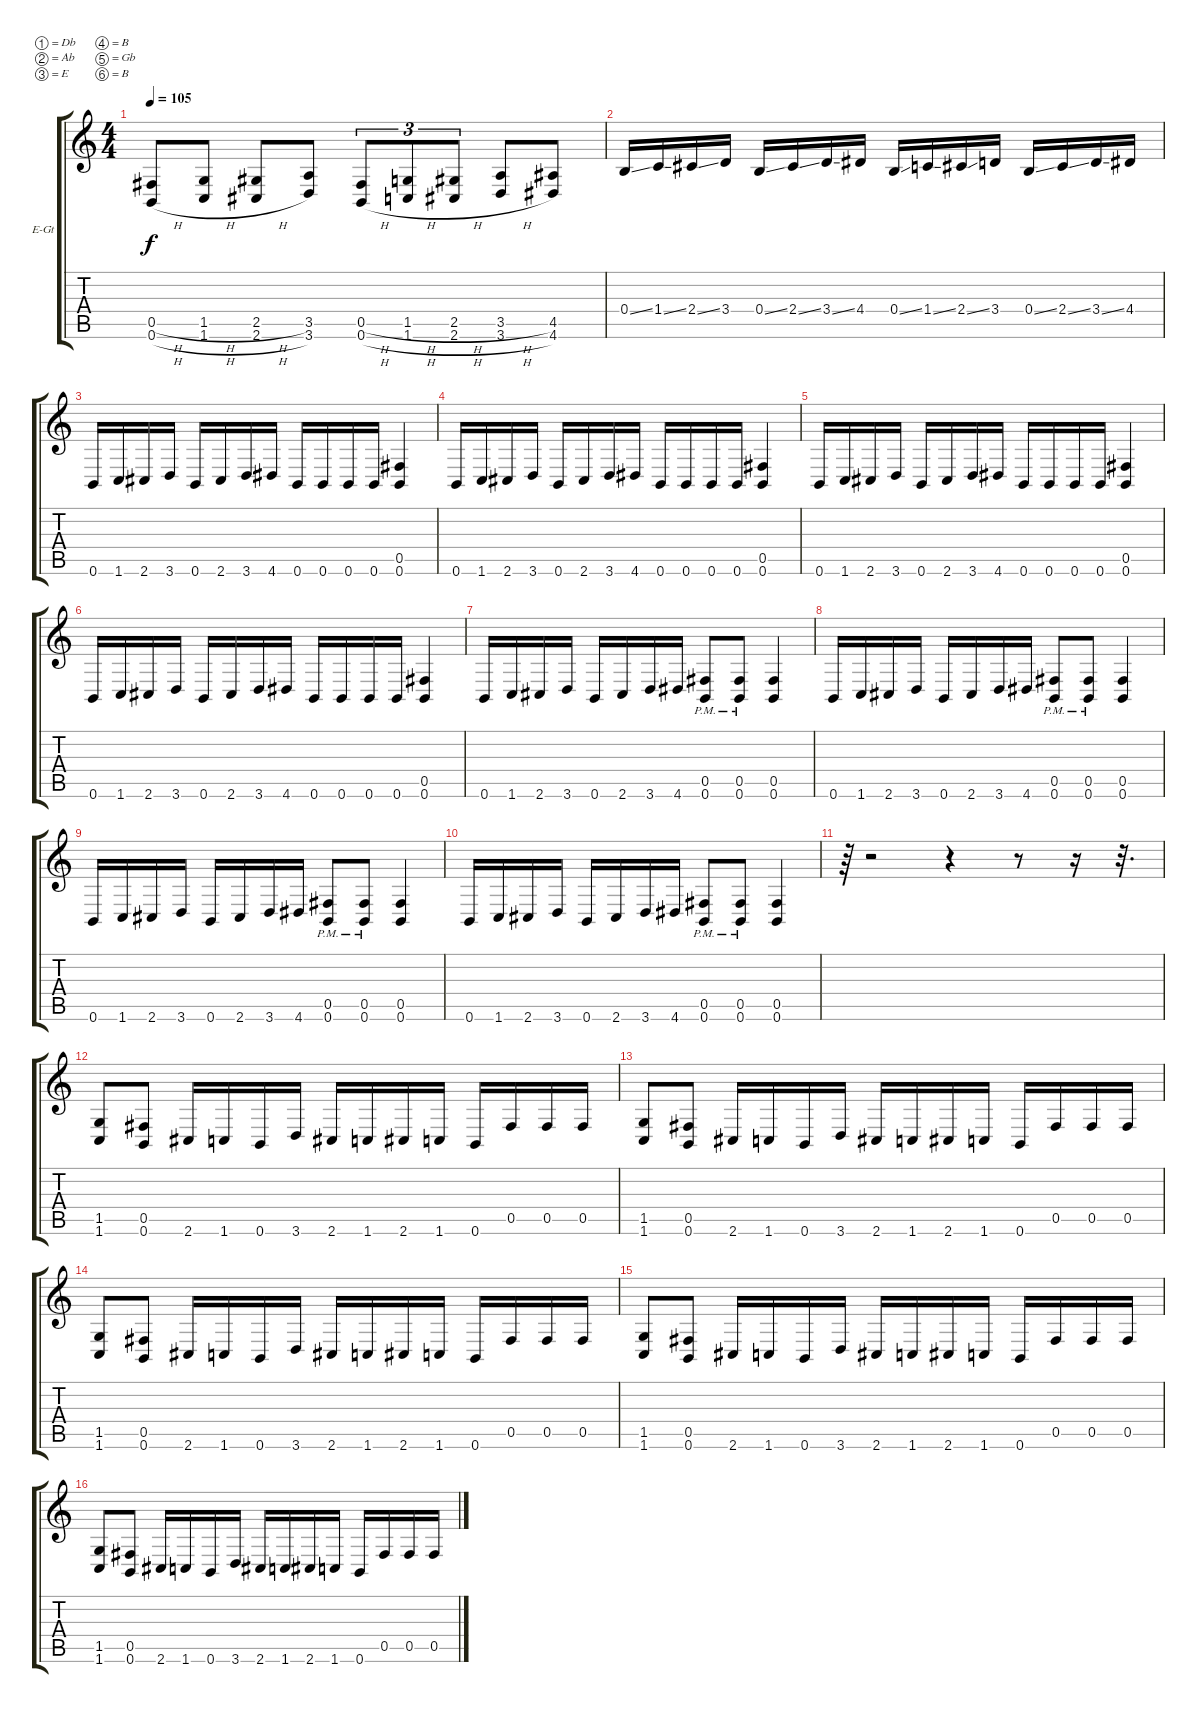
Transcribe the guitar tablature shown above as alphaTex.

\bracketExtendMode groupsimilarinstruments
\firstSystemTrackNameOrientation horizontal
\otherSystemsTrackNameOrientation horizontal
\track ("[GANG]" "E-Gt") {instrument distortionguitar}
\staff {score tabs}
\tuning (Db4 Ab3 E3 B2 Gb2 B1)
\ts (4 4)
\tempo 105
\clef g2
\ks c
(0.5{h} 0.6{h}).8{dy f} (1.5{h} 1.6{h}).8 (2.5{h} 2.6{h}).8 (3.5 3.6).8 (0.5{h} 0.6{h}).8{tu (3 2)} (1.5{h} 1.6{h}).8{tu (3 2)} (2.5{h} 2.6{h}).8{tu (3 2)} (3.5{h} 3.6{h}).8 (4.5 4.6).8 |
0.4{ss}.16 1.4{ss}.16 2.4{ss}.16 3.4.16 0.4{ss}.16 2.4{ss}.16 3.4{ss}.16 4.4.16 0.4{ss}.16 1.4{ss}.16 2.4{ss}.16 3.4.16 0.4{ss}.16 2.4{ss}.16 3.4{ss}.16 4.4.16 |
0.6.16 1.6.16 2.6.16 3.6.16 0.6.16 2.6.16 3.6.16 4.6.16 0.6.16 0.6.16 0.6.16 0.6.16 (0.5 0.6).4 |
0.6.16 1.6.16 2.6.16 3.6.16 0.6.16 2.6.16 3.6.16 4.6.16 0.6.16 0.6.16 0.6.16 0.6.16 (0.5 0.6).4 |
0.6.16 1.6.16 2.6.16 3.6.16 0.6.16 2.6.16 3.6.16 4.6.16 0.6.16 0.6.16 0.6.16 0.6.16 (0.5 0.6).4 |
0.6.16 1.6.16 2.6.16 3.6.16 0.6.16 2.6.16 3.6.16 4.6.16 0.6.16 0.6.16 0.6.16 0.6.16 (0.5 0.6).4 |
0.6.16 1.6.16 2.6.16 3.6.16 0.6.16 2.6.16 3.6.16 4.6.16 (0.5{pm} 0.6).8 (0.5{pm} 0.6).8 (0.5 0.6).4 |
0.6.16 1.6.16 2.6.16 3.6.16 0.6.16 2.6.16 3.6.16 4.6.16 (0.5{pm} 0.6).8 (0.5{pm} 0.6).8 (0.5 0.6).4 |
0.6.16 1.6.16 2.6.16 3.6.16 0.6.16 2.6.16 3.6.16 4.6.16 (0.5{pm} 0.6).8 (0.5{pm} 0.6).8 (0.5 0.6).4 |
0.6.16 1.6.16 2.6.16 3.6.16 0.6.16 2.6.16 3.6.16 4.6.16 (0.5{pm} 0.6).8 (0.5{pm} 0.6).8 (0.5 0.6).4 |
r.64 r.2 r.4 r.8 r.16 r.32{d} |
(1.5 1.6).8 (0.5 0.6).8 2.6.16 1.6.16 0.6.16 3.6.16 2.6.16 1.6.16 2.6.16 1.6.16 0.6.16 0.5.16 0.5.16 0.5.16 |
(1.5 1.6).8 (0.5 0.6).8 2.6.16 1.6.16 0.6.16 3.6.16 2.6.16 1.6.16 2.6.16 1.6.16 0.6.16 0.5.16 0.5.16 0.5.16 |
(1.5 1.6).8 (0.5 0.6).8 2.6.16 1.6.16 0.6.16 3.6.16 2.6.16 1.6.16 2.6.16 1.6.16 0.6.16 0.5.16 0.5.16 0.5.16 |
(1.5 1.6).8 (0.5 0.6).8 2.6.16 1.6.16 0.6.16 3.6.16 2.6.16 1.6.16 2.6.16 1.6.16 0.6.16 0.5.16 0.5.16 0.5.16 |
(1.5 1.6).8 (0.5 0.6).8 2.6.16 1.6.16 0.6.16 3.6.16 2.6.16 1.6.16 2.6.16 1.6.16 0.6.16 0.5.16 0.5.16 0.5.16
